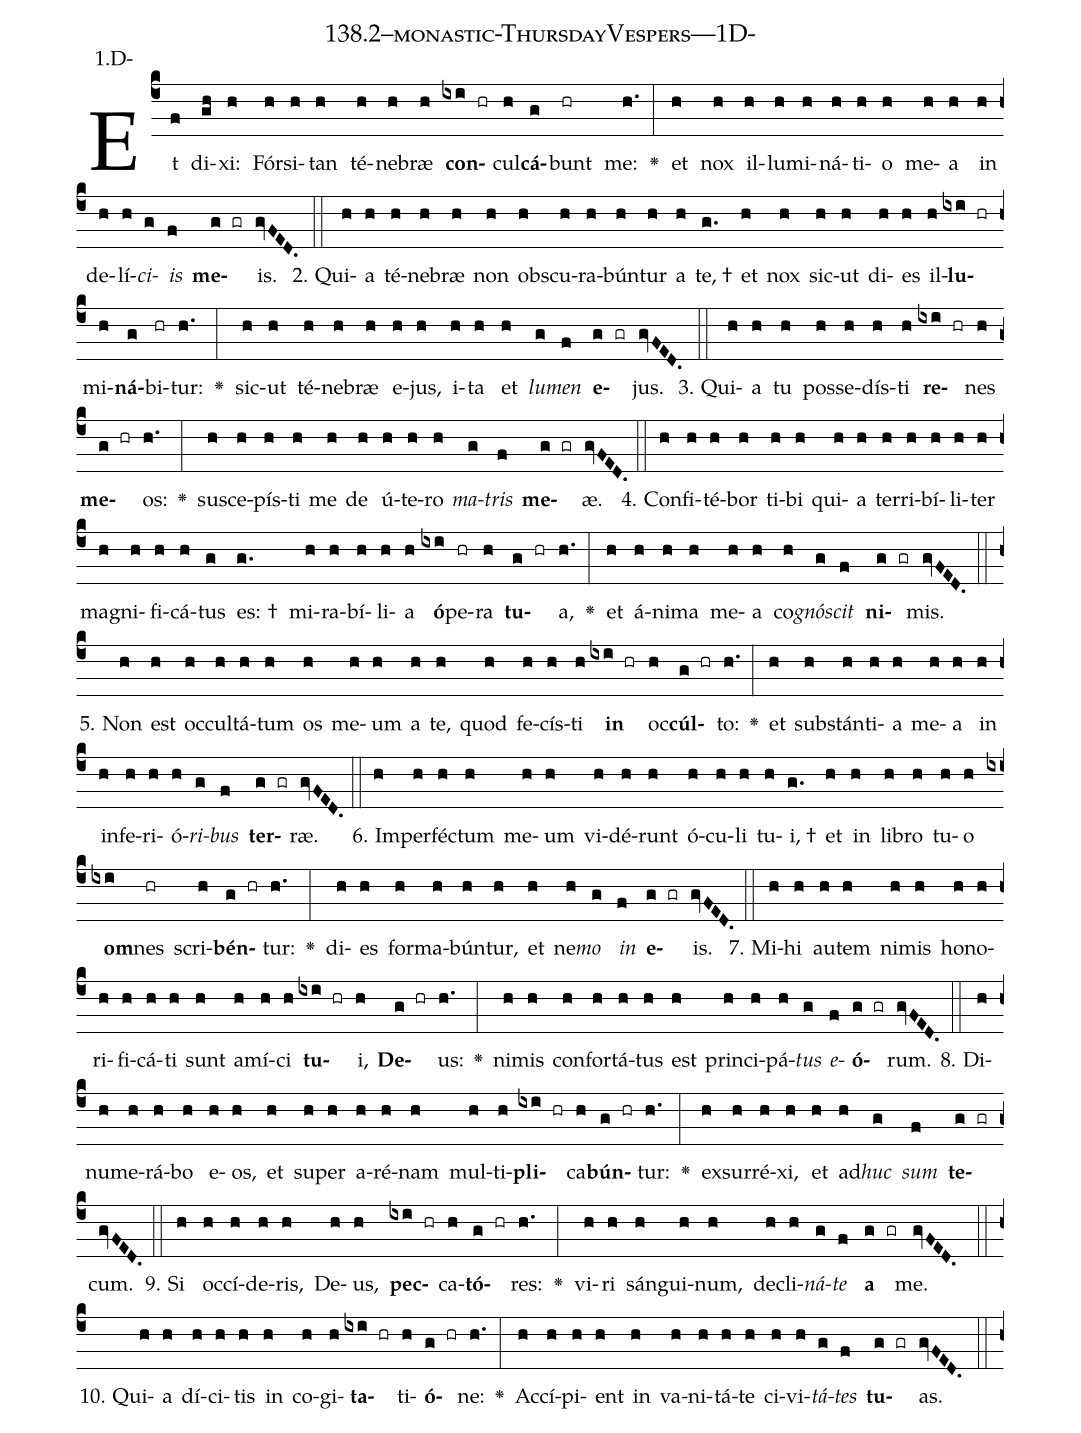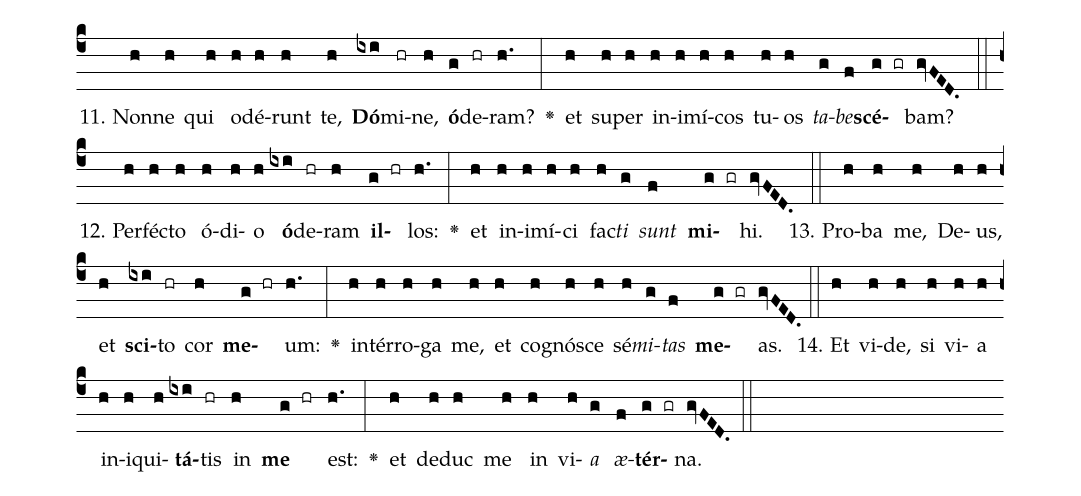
name: 138.2--monastic-ThursdayVespers---1D-;
annotation: 1.D-;
%%
(c4)Et(f) di(gh)xi:(h) Fór(h)si(h)tan(h) té(h)ne(h)bræ(h) <b>con</b>(ixi hr)cul(h)<b>cá</b>(g)bunt(hr) me:(h.) <v>\greheightstar</v>(:) et(h) nox(h) il(h)lu(h)mi(h)ná(h)ti(h)o(h) me(h)a(h) in(h) de(h)lí(h)<i>ci</i>(g)<i>is</i>(f) <b>me</b>(g gr)is.(gvFED.) (::)
2. Qui(h)a(h) té(h)ne(h)bræ(h) non(h) obs(h)cu(h)ra(h)bún(h)tur(h) a(h) te, †(g.) et(h) nox(h) sic(h)ut(h) di(h)es(h) il(h)<b>lu</b>(ixi hr)mi(h)<b>ná</b>(g)bi(hr)tur:(h.) <v>\greheightstar</v>(:) sic(h)ut(h) té(h)ne(h)bræ(h) e(h)jus,(h) i(h)ta(h) et(h) <i>lu</i>(g)<i>men</i>(f) <b>e</b>(g gr)jus.(gvFED.) (::)
3. Qui(h)a(h) tu(h) pos(h)se(h)dís(h)ti(h) <b>re</b>(ixi hr)nes(h) <b>me</b>(g hr)os:(h.) <v>\greheightstar</v>(:) su(h)sce(h)pís(h)ti(h) me(h) de(h) ú(h)te(h)ro(h) <i>ma</i>(g)<i>tris</i>(f) <b>me</b>(g gr)æ.(gvFED.) (::)
4. Con(h)fi(h)té(h)bor(h) ti(h)bi(h) qui(h)a(h) ter(h)ri(h)bí(h)li(h)ter(h) ma(h)gni(h)fi(h)cá(h)tus(g) es: †(g.) mi(h)ra(h)bí(h)li(h)a(h) <b>ó</b>(ixi)pe(hr)ra(h) <b>tu</b>(g hr)a,(h.) <v>\greheightstar</v>(:) et(h) á(h)ni(h)ma(h) me(h)a(h) co(h)<i>gnó</i>(g)<i>scit</i>(f) <b>ni</b>(g gr)mis.(gvFED.) (::)
5. Non(h) est(h) oc(h)cul(h)tá(h)tum(h) os(h) me(h)um(h) a(h) te,(h) quod(h) fe(h)cís(h)ti(h) <b>in</b>(ixi hr) oc(h)<b>cúl</b>(g hr)to:(h.) <v>\greheightstar</v>(:) et(h) sub(h)stán(h)ti(h)a(h) me(h)a(h) in(h) in(h)fe(h)ri(h)ó(h)<i>ri</i>(g)<i>bus</i>(f) <b>ter</b>(g gr)ræ.(gvFED.) (::)
6. Im(h)per(h)féc(h)tum(h) me(h)um(h) vi(h)dé(h)runt(h) ó(h)cu(h)li(h) tu(h)i, †(g.) et(h) in(h) li(h)bro(h) tu(h)o(h) <b>om</b>(ixi)nes(hr) scri(h)<b>bén</b>(g hr)tur:(h.) <v>\greheightstar</v>(:) di(h)es(h) for(h)ma(h)bún(h)tur,(h) et(h) ne(h)<i>mo</i>(g) <i>in</i>(f) <b>e</b>(g gr)is.(gvFED.) (::)
7. Mi(h)hi(h) au(h)tem(h) ni(h)mis(h) ho(h)no(h)ri(h)fi(h)cá(h)ti(h) sunt(h) a(h)mí(h)ci(h) <b>tu</b>(ixi hr)i,(h) <b>De</b>(g hr)us:(h.) <v>\greheightstar</v>(:) ni(h)mis(h) con(h)for(h)tá(h)tus(h) est(h) prin(h)ci(h)pá(h)<i>tus</i>(g) <i>e</i>(f)<b>ó</b>(g gr)rum.(gvFED.) (::)
8. Di(h)nu(h)me(h)rá(h)bo(h) e(h)os,(h) et(h) su(h)per(h) a(h)ré(h)nam(h) mul(h)ti(h)<b>pli</b>(ixi hr)ca(h)<b>bún</b>(g hr)tur:(h.) <v>\greheightstar</v>(:) ex(h)sur(h)ré(h)xi,(h) et(h) ad(h)<i>huc</i>(g) <i>sum</i>(f) <b>te</b>(g gr)cum.(gvFED.) (::)
9. Si(h) oc(h)cí(h)de(h)ris,(h) De(h)us,(h) <b>pec</b>(ixi hr)ca(h)<b>tó</b>(g hr)res:(h.) <v>\greheightstar</v>(:) vi(h)ri(h) sán(h)gui(h)num,(h) de(h)cli(h)<i>ná</i>(g)<i>te</i>(f) <b>a</b>(g gr) me.(gvFED.) (::)
10. Qui(h)a(h) dí(h)ci(h)tis(h) in(h) co(h)gi(h)<b>ta</b>(ixi hr)ti(h)<b>ó</b>(g hr)ne:(h.) <v>\greheightstar</v>(:) Ac(h)cí(h)pi(h)ent(h) in(h) va(h)ni(h)tá(h)te(h) ci(h)vi(h)<i>tá</i>(g)<i>tes</i>(f) <b>tu</b>(g gr)as.(gvFED.) (::)
11. Non(h)ne(h) qui(h) o(h)dé(h)runt(h) te,(h) <b>Dó</b>(ixi)mi(hr)ne,(h) <b>ó</b>(g)de(hr)ram?(h.) <v>\greheightstar</v>(:) et(h) su(h)per(h) in(h)i(h)mí(h)cos(h) tu(h)os(h) <i>ta</i>(g)<i>be</i>(f)<b>scé</b>(g gr)bam?(gvFED.) (::)
12. Per(h)féc(h)to(h) ó(h)di(h)o(h) <b>ó</b>(ixi)de(hr)ram(h) <b>il</b>(g hr)los:(h.) <v>\greheightstar</v>(:) et(h) in(h)i(h)mí(h)ci(h) fac(h)<i>ti</i>(g) <i>sunt</i>(f) <b>mi</b>(g gr)hi.(gvFED.) (::)
13. Pro(h)ba(h) me,(h) De(h)us,(h) et(h) <b>sci</b>(ixi)to(hr) cor(h) <b>me</b>(g hr)um:(h.) <v>\greheightstar</v>(:) in(h)tér(h)ro(h)ga(h) me,(h) et(h) co(h)gnó(h)sce(h) sé(h)<i>mi</i>(g)<i>tas</i>(f) <b>me</b>(g gr)as.(gvFED.) (::)
14. Et(h) vi(h)de,(h) si(h) vi(h)a(h) in(h)i(h)qui(h)<b>tá</b>(ixi)tis(hr) in(h) <b>me</b>(g hr) est:(h.) <v>\greheightstar</v>(:) et(h) de(h)duc(h) me(h) in(h) vi(h)<i>a</i>(g) <i>æ</i>(f)<b>tér</b>(g gr)na.(gvFED.) (::)
